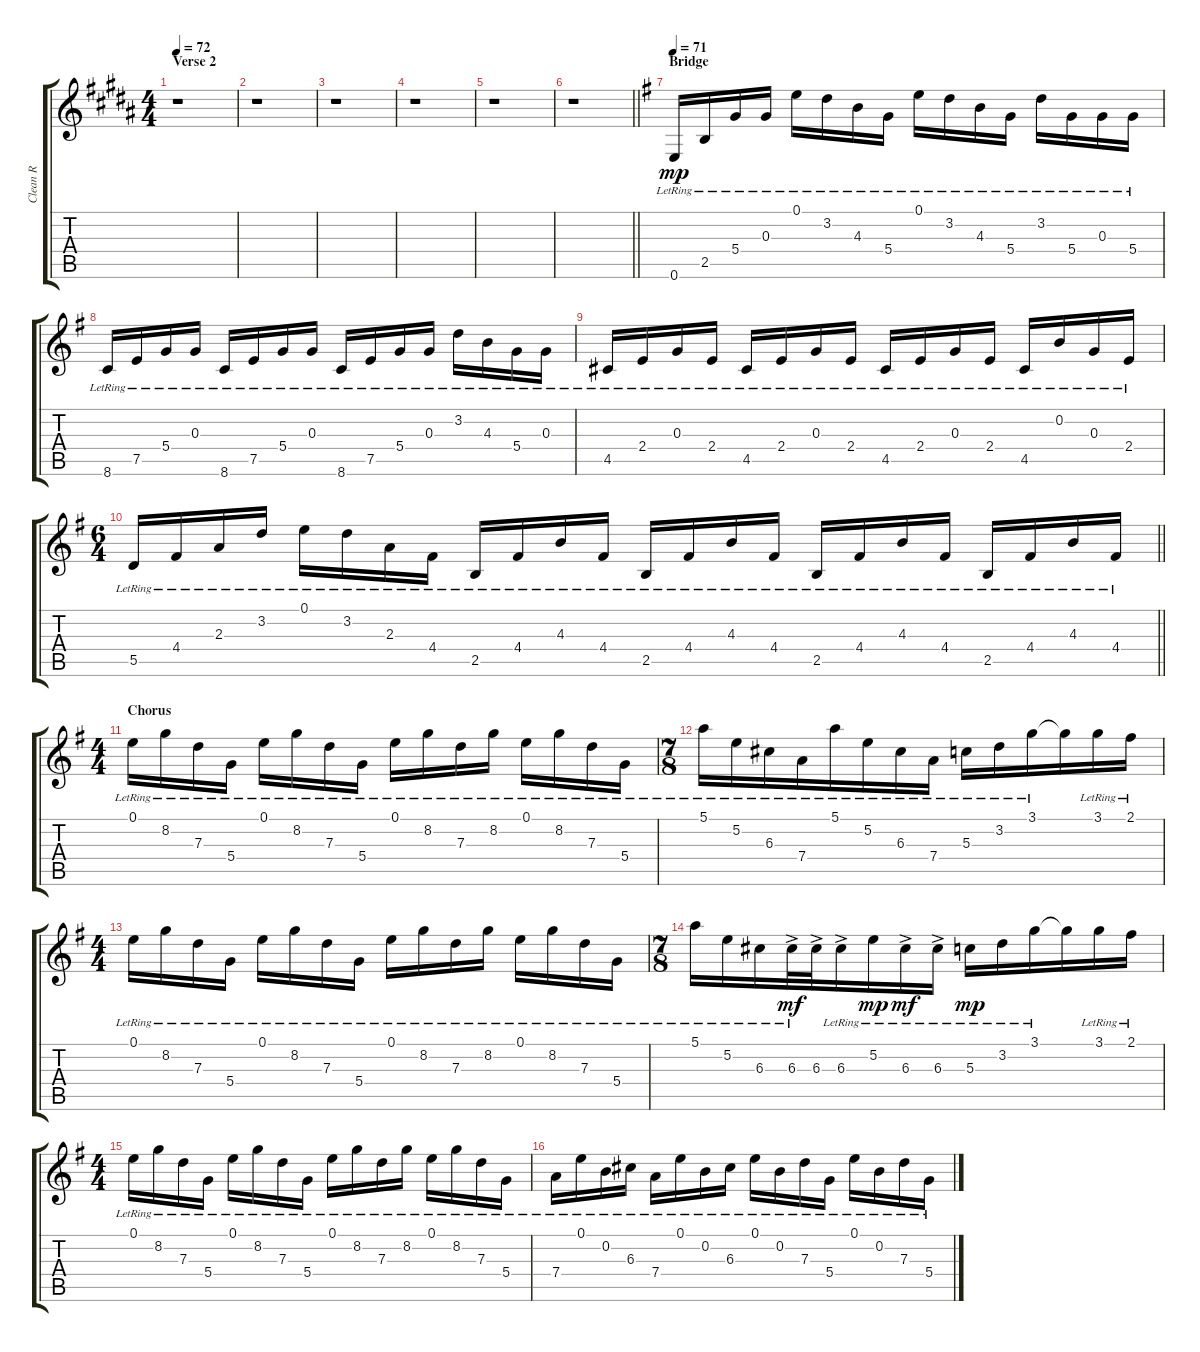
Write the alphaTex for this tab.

\track ("Clean R" "Clean R") {instrument acousticguitarnylon}
\staff {score tabs}
\tuning (E4 B3 G3 D3 A2 E2) {hide}
\ts (4 4)
\section ("" "Verse 2")
\tempo 72
\clef g2
\ks b
r.1{dy mp} |
\ks g#minor
r.1 |
\ks b
r.1 |
\ks g#minor
r.1 |
\ks b
r.1 |
\barLineRight lightlight
\ks g#minor
r.1 |
\section ("" "Bridge")
\tempo 71
\ks g
0.6{lr}.16 2.5{lr}.16 5.4{lr}.16 0.3{lr}.16 0.1{lr}.16 3.2{lr}.16 4.3{lr}.16 5.4{lr}.16 0.1{lr}.16 3.2{lr}.16 4.3{lr}.16 5.4{lr}.16 3.2{lr}.16 5.4{lr}.16 0.3{lr}.16 5.4{lr}.16 |
8.6{lr}.16 7.5{lr}.16 5.4{lr}.16 0.3{lr}.16 8.6{lr}.16 7.5{lr}.16 5.4{lr}.16 0.3{lr}.16 8.6{lr}.16 7.5{lr}.16 5.4{lr}.16 0.3{lr}.16 3.2{lr}.16 4.3{lr}.16 5.4{lr}.16 0.3{lr}.16 |
4.5{lr}.16 2.4{lr}.16 0.3{lr}.16 2.4{lr}.16 4.5{lr}.16 2.4{lr}.16 0.3{lr}.16 2.4{lr}.16 4.5{lr}.16 2.4{lr}.16 0.3{lr}.16 2.4{lr}.16 4.5{lr}.16 0.2{lr}.16 0.3{lr}.16 2.4{lr}.16 |
\ts (6 4)
\barLineRight lightlight
5.5{lr}.16 4.4{lr}.16 2.3{lr}.16 3.2{lr}.16 0.1{lr}.16 3.2{lr}.16 2.3{lr}.16 4.4{lr}.16 2.5{lr}.16 4.4{lr}.16 4.3{lr}.16 4.4{lr}.16 2.5{lr}.16 4.4{lr}.16 4.3{lr}.16 4.4{lr}.16 2.5{lr}.16 4.4{lr}.16 4.3{lr}.16 4.4{lr}.16 2.5{lr}.16 4.4{lr}.16 4.3{lr}.16 4.4{lr}.16 |
\ts (4 4)
\section ("" "Chorus")
0.1{lr}.16 8.2{lr}.16 7.3{lr}.16 5.4{lr}.16 0.1{lr}.16 8.2{lr}.16 7.3{lr}.16 5.4{lr}.16 0.1{lr}.16 8.2{lr}.16 7.3{lr}.16 8.2{lr}.16 0.1{lr}.16 8.2{lr}.16 7.3{lr}.16 5.4{lr}.16 |
\ts (7 8)
5.1{lr}.16 5.2{lr}.16 6.3{lr}.16 7.4{lr}.16 5.1{lr}.16 5.2{lr}.16 6.3{lr}.16 7.4{lr}.16 5.3{lr}.16 3.2{lr}.16 3.1{lr}.16 3.1{t}.16 3.1{lr}.16 2.1{lr}.16 |
\ts (4 4)
0.1{lr}.16 8.2{lr}.16 7.3{lr}.16 5.4{lr}.16 0.1{lr}.16 8.2{lr}.16 7.3{lr}.16 5.4{lr}.16 0.1{lr}.16 8.2{lr}.16 7.3{lr}.16 8.2{lr}.16 0.1{lr}.16 8.2{lr}.16 7.3{lr}.16 5.4{lr}.16 |
\ts (7 8)
5.1{lr}.16 5.2{lr}.16 6.3{lr}.16 6.3{ac lr}.32{dy mf} 6.3{ac}.32 6.3{ac lr}.16 5.2{lr}.16{dy mp} 6.3{ac lr}.16{dy mf} 6.3{ac lr}.16 5.3{lr}.16{dy mp} 3.2{lr}.16 3.1{lr}.16 3.1{t}.16 3.1{lr}.16 2.1{lr}.16 |
\ts (4 4)
0.1{lr}.16 8.2{lr}.16 7.3{lr}.16 5.4{lr}.16 0.1{lr}.16 8.2{lr}.16 7.3{lr}.16 5.4{lr}.16 0.1{lr}.16 8.2{lr}.16 7.3{lr}.16 8.2{lr}.16 0.1{lr}.16 8.2{lr}.16 7.3{lr}.16 5.4{lr}.16 |
7.4{lr}.16 0.1{lr}.16 0.2{lr}.16 6.3{lr}.16 7.4{lr}.16 0.1{lr}.16 0.2{lr}.16 6.3{lr}.16 0.1{lr}.16 0.2{lr}.16 7.3{lr}.16 5.4{lr}.16 0.1{lr}.16 0.2{lr}.16 7.3{lr}.16 5.4{lr}.16
